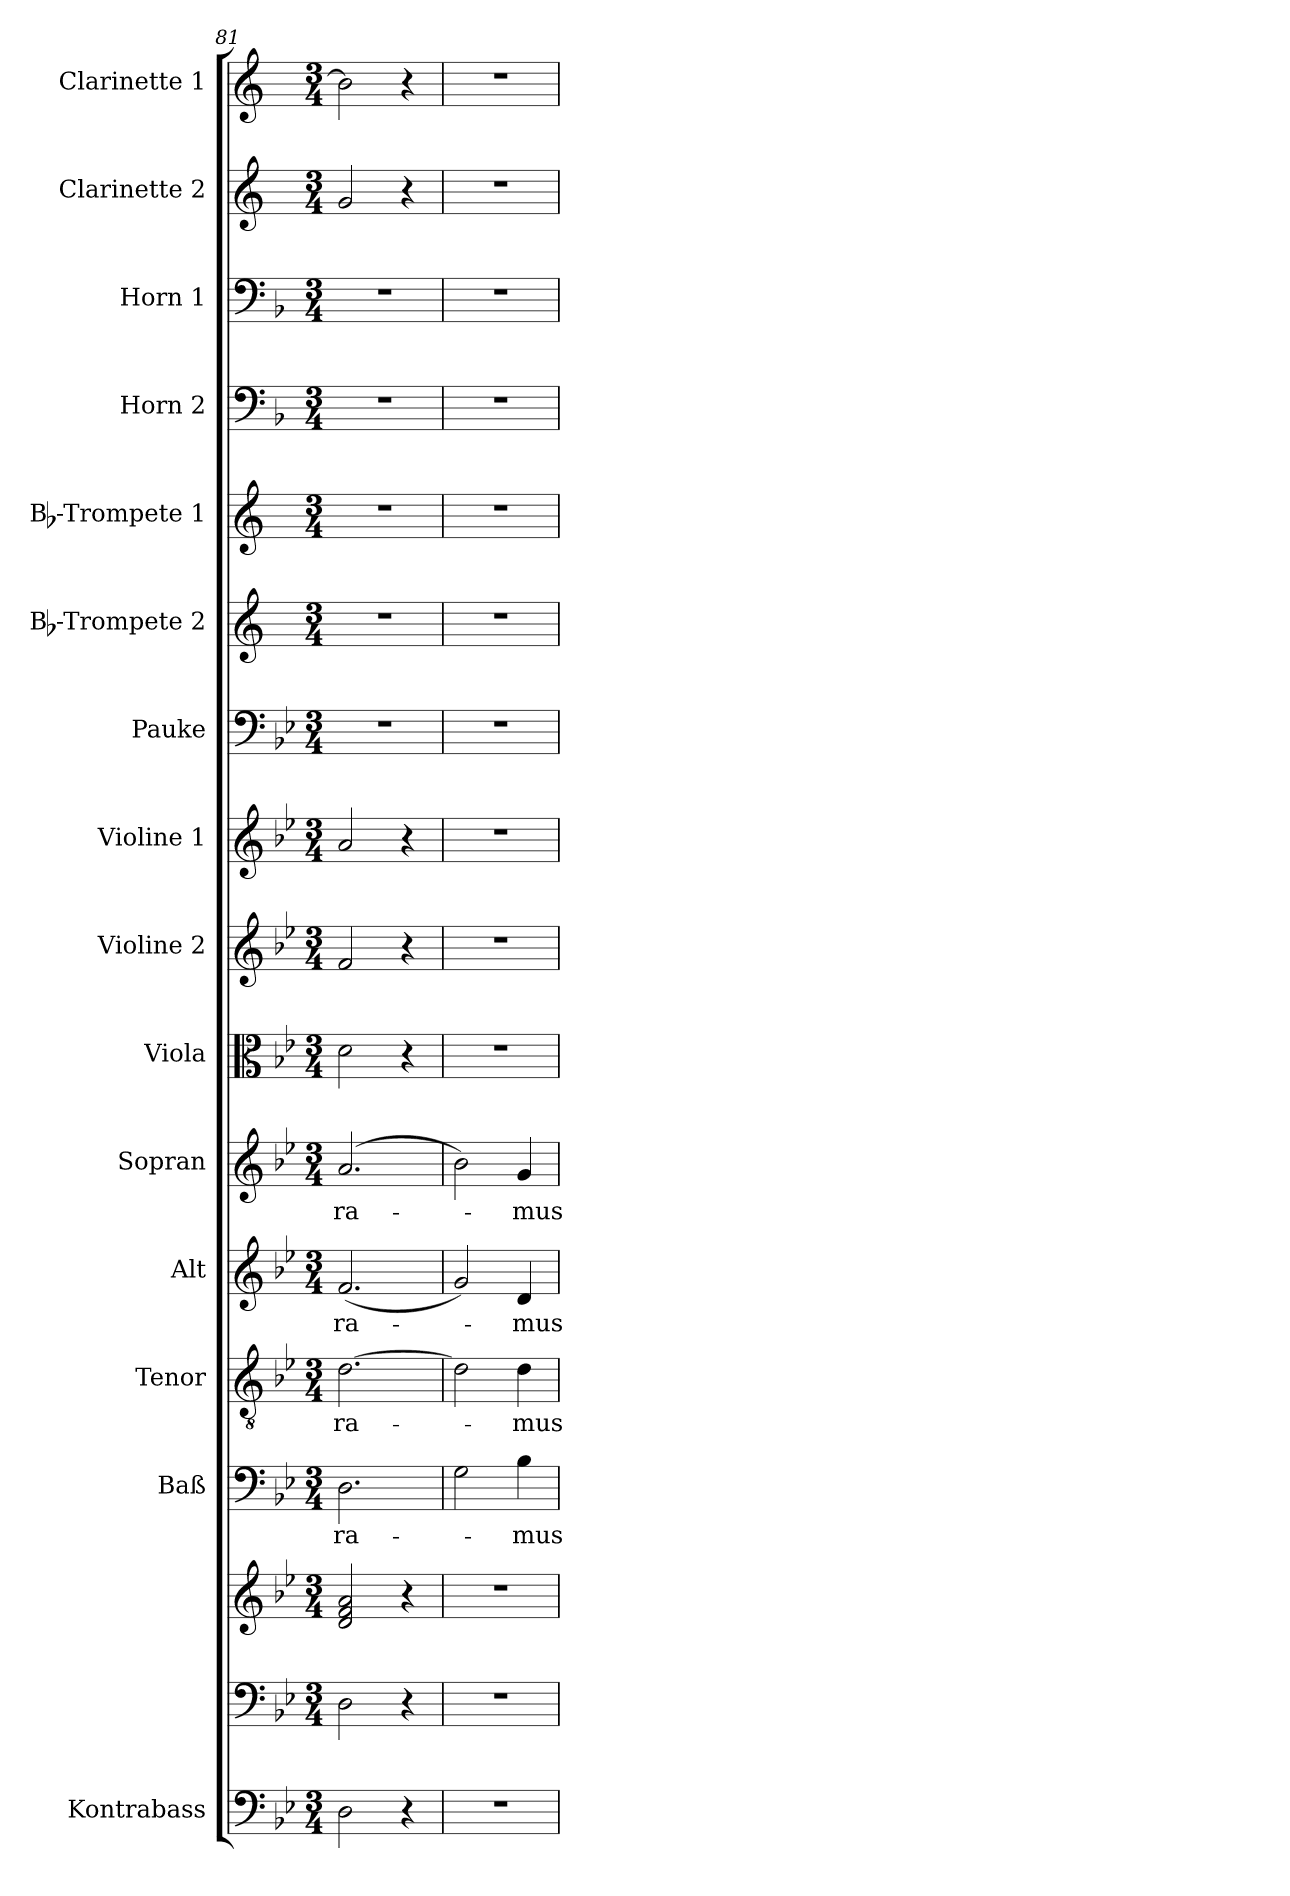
**kern	**kern	**kern	**kern	**text	**kern	**text	**kern	**text	**kern	**text	**kern	**kern	**kern	**kern	**kern	**kern	**kern	**kern	**kern	**kern
*part16	*part15	*part15	*part14	*part14	*part13	*part13	*part12	*part12	*part11	*part11	*part10	*part9	*part8	*part7	*part6	*part5	*part4	*part3	*part2	*part1
*staff17	*staff16	*staff15	*staff14	*staff14	*staff13	*staff13	*staff12	*staff12	*staff11	*staff11	*staff10	*staff9	*staff8	*staff7	*staff6	*staff5	*staff4	*staff3	*staff2	*staff1
*I"Kontrabass	*	*	*I"Baß	*	*I"Tenor	*	*I"Alt	*	*I"Sopran	*	*I"Viola	*I"Violine 2	*I"Violine 1	*I"Pauke	*I"Bb-Trompete 2	*I"Bb-Trompete 1	*I"Horn 2	*I"Horn 1	*I"Clarinette 2	*I"Clarinette 1
*I'Kb.	*	*	*I'Baß	*	*I'Ten	*	*I'Alt	*	*I'Sop	*	*I'Vla.	*I'Vln. 2	*I'Vln. 1	*I'Pk.	*I'Bb Trp. 2	*I'Bb Trp. 1	*I'Hrn. 2	*I'Hrn. 1	*I'Cl. 2	*I'Cl. 1
*clefF4	*clefF4	*clefG2	*clefF4	*	*clefGv2	*	*clefG2	*	*clefG2	*	*clefC3	*clefG2	*clefG2	*clefF4	*clefG2	*clefG2	*clefF4	*clefF4	*clefG2	*clefG2
*ITrd7c12	*	*	*	*	*	*	*	*	*	*	*	*	*	*	*ITrd1c2	*ITrd1c2	*ITrd4c7	*ITrd4c7	*ITrd1c2	*ITrd1c2
*k[b-e-]	*k[b-e-]	*k[b-e-]	*k[b-e-]	*	*k[b-e-]	*	*k[b-e-]	*	*k[b-e-]	*	*k[b-e-]	*k[b-e-]	*k[b-e-]	*k[b-e-]	*k[b-e-]	*k[b-e-]	*k[b-e-]	*k[b-e-]	*k[b-e-]	*k[b-e-]
*B-:	*B-:	*B-:	*B-:	*	*B-:	*	*B-:	*	*B-:	*	*B-:	*B-:	*B-:	*B-:	*B-:	*B-:	*B-:	*B-:	*B-:	*B-:
*M3/4	*M3/4	*M3/4	*M3/4	*	*M3/4	*	*M3/4	*	*M3/4	*	*M3/4	*M3/4	*M3/4	*M3/4	*M3/4	*M3/4	*M3/4	*M3/4	*M3/4	*M3/4
=81	=81	=81	=81	=81	=81	=81	=81	=81	=81	=81	=81	=81	=81	=81	=81	=81	=81	=81	=81	=81
!	!	!	!	!LO:LY:b	!	!LO:LY:b	!	!LO:LY:b	!	!LO:LY:b	!	!	!	!	!	!	!	!	!	!
2DD\	2D\	2d/ 2f/ 2a/	2.D\	-ra-	[2.d\	-ra-	(<2.f/	-ra-	(2.a/	-ra-	2d\	2f/	2a/	2.r	2.r	2.r	2.r	2.r	2f/	2a\]
4r	4r	4r	.	.	.	.	.	.	.	.	4r	4r	4r	.	.	.	.	.	4r	4r
=82	=82	=82	=82	=82	=82	=82	=82	=82	=82	=82	=82	=82	=82	=82	=82	=82	=82	=82	=82	=82
2.r	2.r	2.r	2G\	.	2d\]	.	2g/)	.	2b-\)	.	2.r	2.r	2.r	2.r	2.r	2.r	2.r	2.r	2.r	2.r
!	!	!	!	!LO:LY:b	!	!LO:LY:b	!	!LO:LY:b	!	!LO:LY:b	!	!	!	!	!	!	!	!	!	!
.	.	.	4B-\	-mus	4d\	-mus	4d/	-mus	4g/	-mus	.	.	.	.	.	.	.	.	.	.
=	=	=	=	=	=	=	=	=	=	=	=	=	=	=	=	=	=	=	=	=
*-	*-	*-	*-	*-	*-	*-	*-	*-	*-	*-	*-	*-	*-	*-	*-	*-	*-	*-	*-	*-
